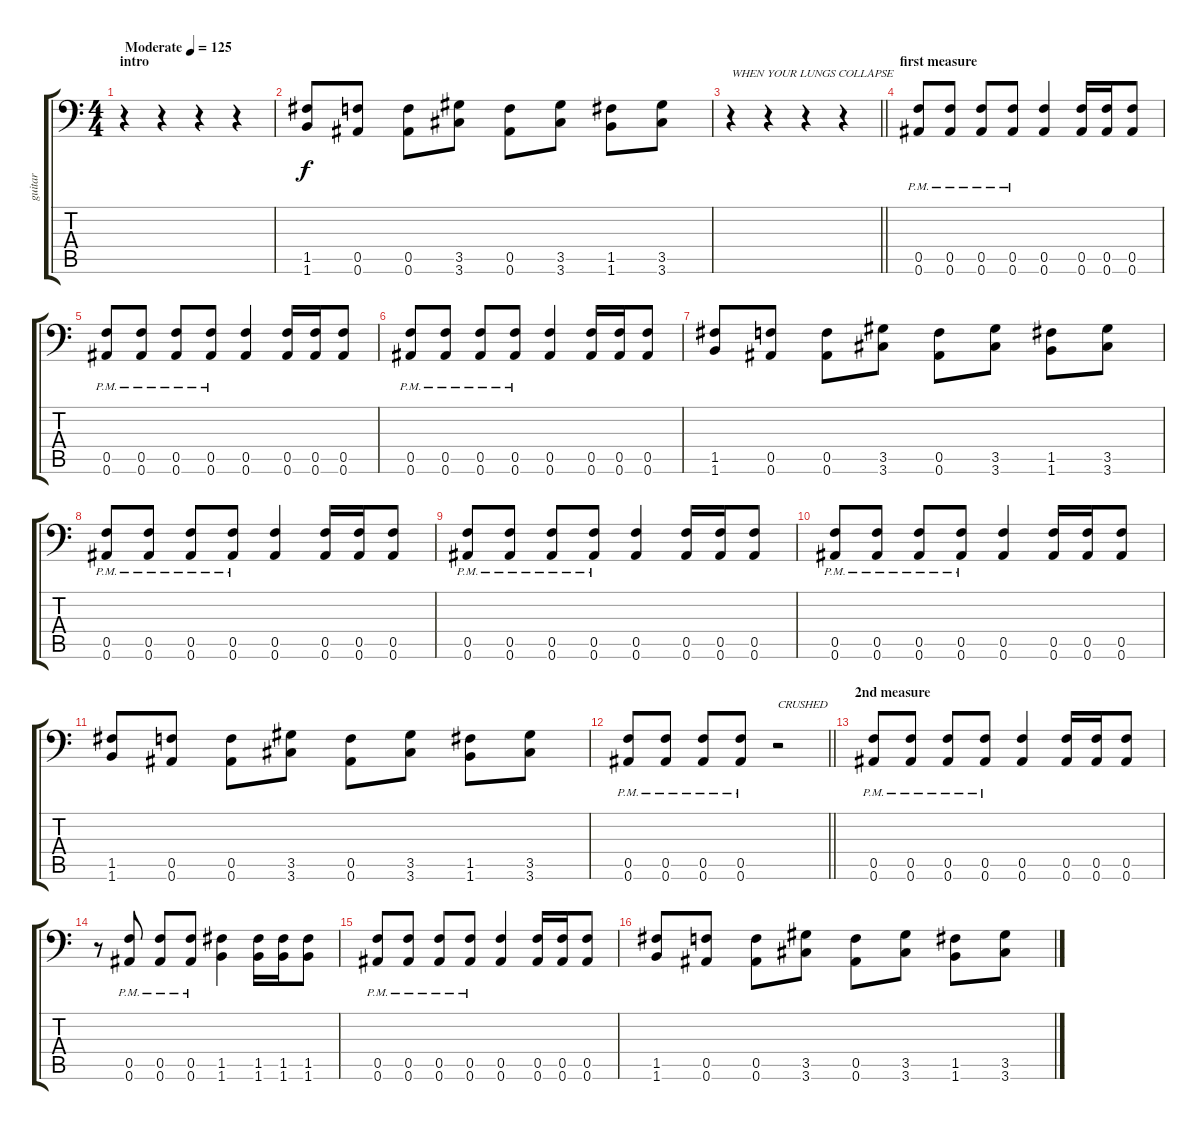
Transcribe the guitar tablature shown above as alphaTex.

\track ("guitar" "guitar") {instrument distortionguitar}
\staff {score tabs}
\tuning (C4 G3 Eb3 Bb2 F2 Bb1) {hide}
\ts (4 4)
\section ("" "intro")
\tempo (125 "Moderate")
\clef f4
\ks c
r.4{dy f instrument distortionguitar} r.4 r.4 r.4 |
(1.5 1.6).8 (0.5 0.6).8 (0.5 0.6).8 (3.5 3.6).8 (0.5 0.6).8 (3.5 3.6).8 (1.5 1.6).8 (3.5 3.6).8 |
\barLineRight lightlight
r.4{txt "WHEN YOUR LUNGS COLLAPSE"} r.4 r.4 r.4 |
\section ("" "first measure")
(0.5{pm} 0.6{pm}).8 (0.5{pm} 0.6{pm}).8 (0.5{pm} 0.6{pm}).8 (0.5{pm} 0.6{pm}).8 (0.5 0.6).4 (0.5 0.6).16 (0.5 0.6).16 (0.5 0.6).8 |
(0.5{pm} 0.6{pm}).8 (0.5{pm} 0.6{pm}).8 (0.5{pm} 0.6{pm}).8 (0.5{pm} 0.6{pm}).8 (0.5 0.6).4 (0.5 0.6).16 (0.5 0.6).16 (0.5 0.6).8 |
(0.5{pm} 0.6{pm}).8 (0.5{pm} 0.6{pm}).8 (0.5{pm} 0.6{pm}).8 (0.5{pm} 0.6{pm}).8 (0.5 0.6).4 (0.5 0.6).16 (0.5 0.6).16 (0.5 0.6).8 |
(1.5 1.6).8 (0.5 0.6).8 (0.5 0.6).8 (3.5 3.6).8 (0.5 0.6).8 (3.5 3.6).8 (1.5 1.6).8 (3.5 3.6).8 |
(0.5{pm} 0.6{pm}).8 (0.5{pm} 0.6{pm}).8 (0.5{pm} 0.6{pm}).8 (0.5{pm} 0.6{pm}).8 (0.5 0.6).4 (0.5 0.6).16 (0.5 0.6).16 (0.5 0.6).8 |
(0.5{pm} 0.6{pm}).8 (0.5{pm} 0.6{pm}).8 (0.5{pm} 0.6{pm}).8 (0.5{pm} 0.6{pm}).8 (0.5 0.6).4 (0.5 0.6).16 (0.5 0.6).16 (0.5 0.6).8 |
(0.5{pm} 0.6{pm}).8 (0.5{pm} 0.6{pm}).8 (0.5{pm} 0.6{pm}).8 (0.5{pm} 0.6{pm}).8 (0.5 0.6).4 (0.5 0.6).16 (0.5 0.6).16 (0.5 0.6).8 |
(1.5 1.6).8 (0.5 0.6).8 (0.5 0.6).8 (3.5 3.6).8 (0.5 0.6).8 (3.5 3.6).8 (1.5 1.6).8 (3.5 3.6).8 |
\barLineRight lightlight
(0.5{pm} 0.6{pm}).8 (0.5{pm} 0.6{pm}).8 (0.5{pm} 0.6{pm}).8 (0.5{pm} 0.6{pm}).8 r.2{txt "CRUSHED"} |
\section ("" "2nd measure")
(0.5{pm} 0.6{pm}).8 (0.5{pm} 0.6{pm}).8 (0.5{pm} 0.6{pm}).8 (0.5{pm} 0.6{pm}).8 (0.5 0.6).4 (0.5 0.6).16 (0.5 0.6).16 (0.5 0.6).8 |
r.8 (0.5{pm} 0.6{pm}).8 (0.5{pm} 0.6{pm}).8 (0.5{pm} 0.6{pm}).8 (1.5 1.6).4 (1.5 1.6).16 (1.5 1.6).16 (1.5 1.6).8 |
(0.5{pm} 0.6{pm}).8 (0.5{pm} 0.6{pm}).8 (0.5{pm} 0.6{pm}).8 (0.5{pm} 0.6{pm}).8 (0.5 0.6).4 (0.5 0.6).16 (0.5 0.6).16 (0.5 0.6).8 |
(1.5 1.6).8 (0.5 0.6).8 (0.5 0.6).8 (3.5 3.6).8 (0.5 0.6).8 (3.5 3.6).8 (1.5 1.6).8 (3.5 3.6).8
